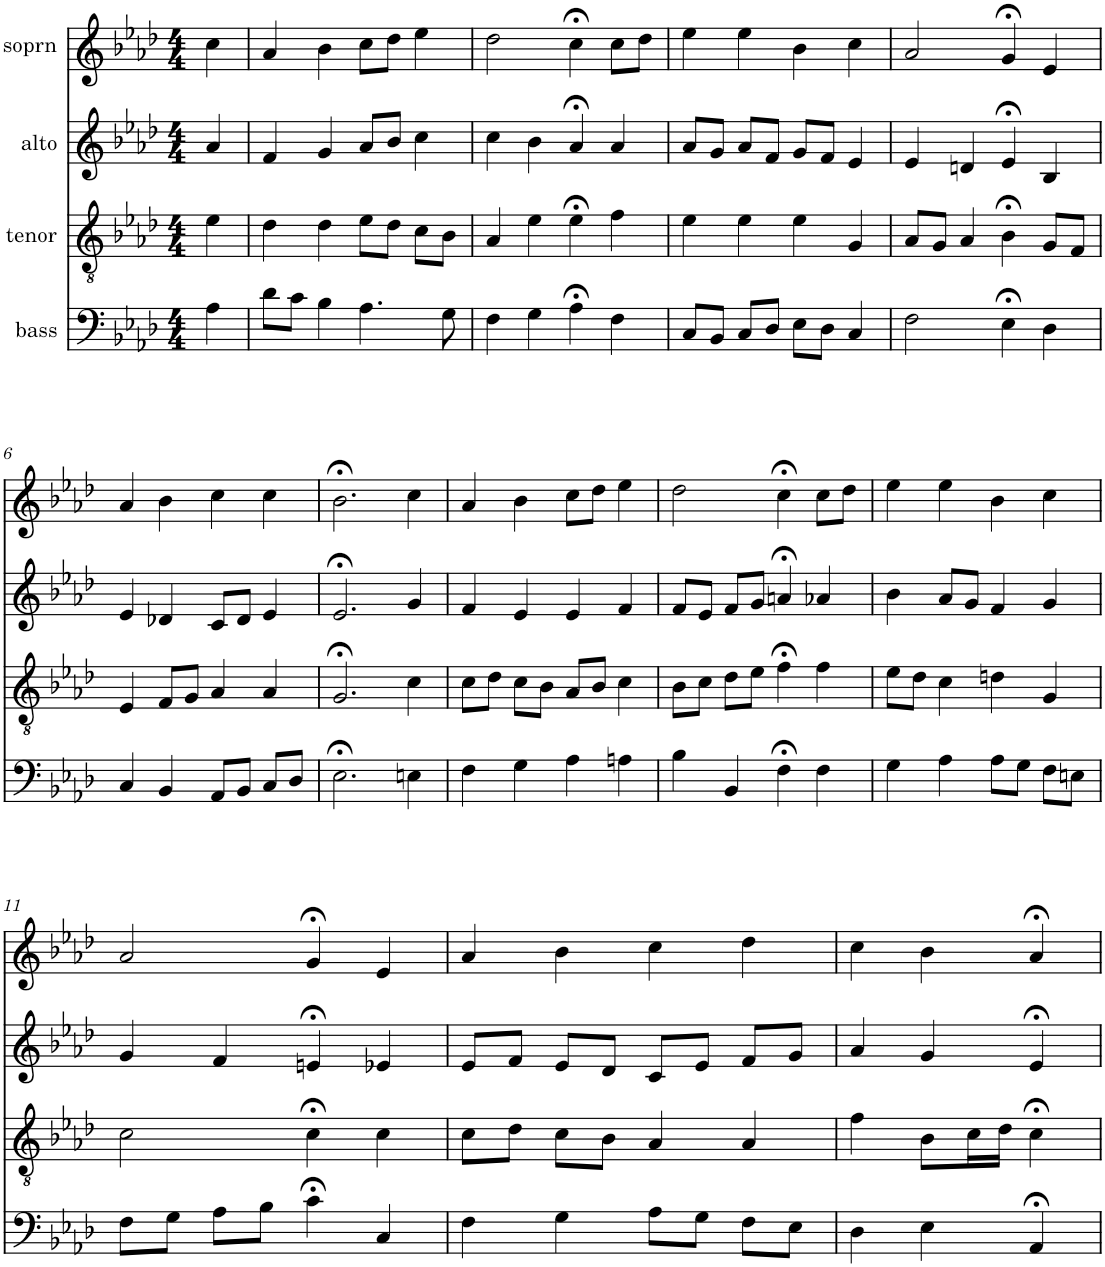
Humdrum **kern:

**kern	**kern	**kern	**kern
*part4	*part3	*part2	*part1
*staff4	*staff3	*staff2	*staff1
*I"bass	*I"tenor	*I"alto	*I"soprn
*clefF4	*clefGv2	*clefG2	*clefG2
*k[b-e-a-d-]	*k[b-e-a-d-]	*k[b-e-a-d-]	*k[b-e-a-d-]
*A-:	*A-:	*A-:	*A-:
*M4/4	*M4/4	*M4/4	*M4/4
=1	=1	=1	=1
4A-\	4e-\	4a-/	4cc\
=2	=2	=2	=2
8d-\L	4d-\	4f/	4a-/
8c\J	.	.	.
4B-\	4d-\	4g/	4b-\
4.A-\	8e-\L	8a-/L	8cc\L
.	8d-\J	8b-/J	8dd-\J
.	8c\L	4cc\	4ee-\
8G\	8B-\J	.	.
=3	=3	=3	=3
4F\	4A-/	4cc\	2dd-\
4G\	4e-\	4b-\	.
4A-;<\	4e-;<\	4a-;</	4cc;<\
4F\	4f\	4a-/	8cc\L
.	.	.	8dd-\J
=4	=4	=4	=4
8C/L	4e-\	8a-/L	4ee-\
8BB-/J	.	8g/J	.
8C/L	4e-\	8a-/L	4ee-\
8D-/J	.	8f/J	.
8E-\L	4e-\	8g/L	4b-\
8D-\J	.	8f/J	.
4C/	4G/	4e-/	4cc\
=5	=5	=5	=5
2F\	8A-/L	4e-/	2a-/
.	8G/J	.	.
.	4A-/	4dn/	.
4E-;<\	4B-;<\	4e-;</	4g;</
4D-\	8G/L	4B-/	4e-/
.	8F/J	.	.
!!LO:LB:g=z
=6	=6	=6	=6
4C/	4E-/	4e-/	4a-/
4BB-/	8F/L	4d-X/	4b-\
.	8G/J	.	.
8AA-/L	4A-/	8c/L	4cc\
8BB-/J	.	8d-/J	.
8C/L	4A-/	4e-/	4cc\
8D-/J	.	.	.
=7	=7	=7	=7
2.E-;<\	2.G;</	2.e-;</	2.b-;<\
4En\	4c\	4g/	4cc\
=8	=8	=8	=8
4F\	8c\L	4f/	4a-/
.	8d-\J	.	.
4G\	8c\L	4e-/	4b-\
.	8B-\J	.	.
4A-\	8A-/L	4e-/	8cc\L
.	8B-/J	.	8dd-\J
4An\	4c\	4f/	4ee-\
=9	=9	=9	=9
4B-\	8B-\L	8f/L	2dd-\
.	8c\J	8e-/J	.
4BB-/	8d-\L	8f/L	.
.	8e-\J	8g/J	.
4F;<\	4f;<\	4an;</	4cc;<\
4F\	4f\	4a-X/	8cc\L
.	.	.	8dd-\J
=10	=10	=10	=10
4G\	8e-\L	4b-\	4ee-\
.	8d-\J	.	.
4A-\	4c\	8a-/L	4ee-\
.	.	8g/J	.
8A-\L	4dn\	4f/	4b-\
8G\J	.	.	.
8F\L	4G/	4g/	4cc\
8En\J	.	.	.
!!LO:LB:g=z
=11	=11	=11	=11
8F\L	2c\	4g/	2a-/
8G\J	.	.	.
8A-\L	.	4f/	.
8B-\J	.	.	.
4c;<\	4c;<\	4en;</	4g;</
4C/	4c\	4e-X/	4e-/
=12	=12	=12	=12
4F\	8c\L	8e-/L	4a-/
.	8d-\J	8f/J	.
4G\	8c\L	8e-/L	4b-\
.	8B-\J	8d-/J	.
8A-\L	4A-/	8c/L	4cc\
8G\J	.	8e-/J	.
8F\L	4A-/	8f/L	4dd-\
8E-\J	.	8g/J	.
=13	=13	=13	=13
4D-\	4f\	4a-/	4cc\
4E-\	8B-\L	4g/	4b-\
.	16c\L	.	.
.	16d-\JJ	.	.
4AA-;</	4c;<\	4e-;</	4a-;</
=	=	=	=
*-	*-	*-	*-
